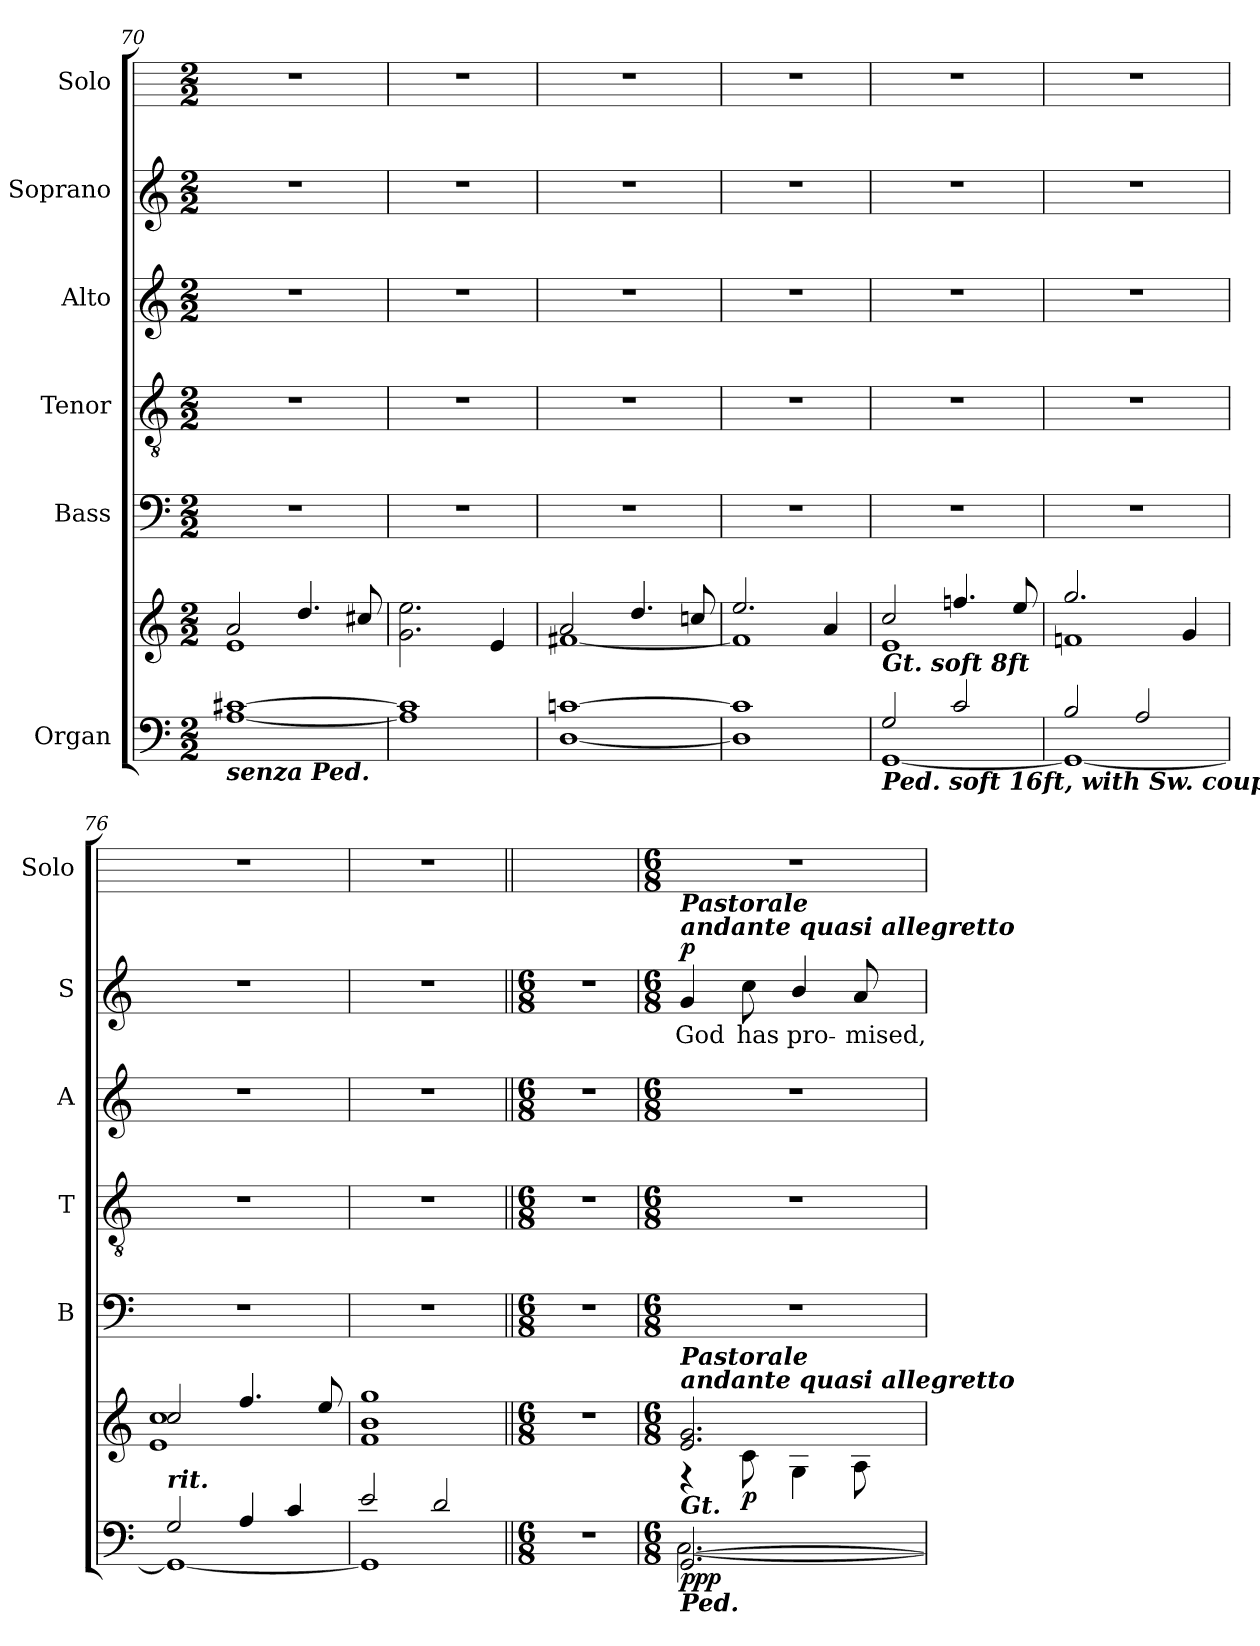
**kern	**kern	**dynam	**kern	**kern	**kern	**kern	**text	**dynam	**kern
*part6	*part6	*part6	*part5	*part4	*part3	*part2	*part2	*part2	*part1
*staff7	*staff6	*staff6/7	*staff5	*staff4	*staff3	*staff2	*staff2	*staff2	*staff1
*I"Organ	*	*	*I"Bass	*I"Tenor	*I"Alto	*I"Soprano	*	*	*I"Solo
*	*	*	*I'B	*I'T	*I'A	*I'S	*	*	*I'Solo
*clefF4	*clefG2	*	*clefF4	*clefGv2	*clefG2	*clefG2	*	*	*
*k[]	*k[]	*	*k[]	*k[]	*k[]	*k[]	*	*	*
*C:	*C:	*	*C:	*C:	*C:	*C:	*	*	*
*M2/2	*M2/2	*	*M2/2	*M2/2	*M2/2	*M2/2	*	*	*M2/2
=70	=70	=70	=70	=70	=70	=70	=70	=70	=70
*^	*^	*	*	*	*	*	*	*	*
!LO:TX:b:Bi:t=senza Ped.	!	!	!	!	!	!	!	!	!	!	!
[1c#X/	[1A\	2a/	1e\	.	1r	1r	1r	1r	.	.	1r
.	.	4.dd/	.	.	.	.	.	.	.	.	.
.	.	8cc#X/	.	.	.	.	.	.	.	.	.
=71	=71	=71	=71	=71	=71	=71	=71	=71	=71	=71	=71
1c#/]	1A\]	2.ryy	2.g\ 2.ee\	.	1r	1r	1r	1r	.	.	1r
.	.	4e/	4ryy	.	.	.	.	.	.	.	.
=72	=72	=72	=72	=72	=72	=72	=72	=72	=72	=72	=72
[1cn/	[1D\	2a/	[1f#X\	.	1r	1r	1r	1r	.	.	1r
.	.	4.dd/	.	.	.	.	.	.	.	.	.
.	.	8ccn/	.	.	.	.	.	.	.	.	.
=73	=73	=73	=73	=73	=73	=73	=73	=73	=73	=73	=73
1c/]	1D\]	2.ee/	1f#\]	.	1r	1r	1r	1r	.	.	1r
.	.	4a/	.	.	.	.	.	.	.	.	.
=74	=74	=74	=74	=74	=74	=74	=74	=74	=74	=74	=74
!LO:TX:a:Bi:t=Gt. soft 8ft	!	!	!	!	!	!	!	!	!	!	!
!LO:TX:b:Bi:t=Ped. soft 16ft, with Sw. coupd.	!	!	!	!	!	!	!	!	!	!	!
2G/	[1GG\	2cc/	1e\	.	1r	1r	1r	1r	.	.	1r
2c/	.	4.ffn/	.	.	.	.	.	.	.	.	.
.	.	8ee/	.	.	.	.	.	.	.	.	.
=75	=75	=75	=75	=75	=75	=75	=75	=75	=75	=75	=75
2B/	1GG\_	2.gg/	1fn\	.	1r	1r	1r	1r	.	.	1r
2A/	.	.	.	.	.	.	.	.	.	.	.
.	.	4g/	.	.	.	.	.	.	.	.	.
=76	=76	=76	=76	=76	=76	=76	=76	=76	=76	=76	=76
!LO:TX:a:Bi:t=rit.	!	!	!	!	!	!	!	!	!	!	!
2G/	1GG\_	2cc/	1e\ 1cc\	.	1r	1r	1r	1r	.	.	1r
4A/	.	4.ff/	.	.	.	.	.	.	.	.	.
4c/	.	.	.	.	.	.	.	.	.	.	.
.	.	8ee/	.	.	.	.	.	.	.	.	.
=77	=77	=77	=77	=77	=77	=77	=77	=77	=77	=77	=77
2e/	1GG\]	1gg/	1f\ 1b\	.	1r	1r	1r	1r	.	.	1r
2d/	.	.	.	.	.	.	.	.	.	.	.
*v	*v	*	*	*	*	*	*	*	*	*	*
*	*v	*v	*	*	*	*	*	*	*	*
=78||	=78||	=78||	=78||	=78||	=78||	=78||	=78||	=78||	=78||
*M6/8	*M6/8	*	*M6/8	*M6/8	*M6/8	*M6/8	*	*	*
2.r	2.r	.	2.r	2.r	2.r	2.r	.	.	2.ryy
!!LO:LB:g=z
=79	=79	=79	=79	=79	=79	=79	=79	=79	=79
*M6/8	*M6/8	*	*M6/8	*M6/8	*M6/8	*M6/8	*	*	*M6/8
*	*MM52	*	*	*	*	*	*	*	*
*^	*^	*	*	*	*	*	*	*	*
!	!	!	!	!	!	!	!	!LO:TX:a:Bi:t=Pastorale\nandante quasi allegretto	!	!	!
!	!	!LO:TX:a:Bi:t=Pastorale\nandante quasi allegretto	!	!	!	!	!	!	!	!	!
!LO:TX:a:Bi:t=Gt.	!	!	!	!	!	!	!	!	!	!	!
!LO:TX:b:Bi:t=Ped.	!	!	!	!	!	!	!	!	!	!	!
!	!	!	!	!LO:DY:b=2	!	!	!	!	!LO:LY:b	!	!
!	!	!	!	!LO:DY:n=1:b=2	!	!	!	!	!	!	!
!	!	!	!	!LO:DY:n=2:b	!	!	!	!	!	!LO:DY:b	!
[2.GG/	[2.C\	2.e/ 2.g/	4r	p p p	2.r	2.r	2.r	4g	God	p	2.r
!	!	!	!	!LO:DY:n=3:b	!	!	!	!	!LO:LY:b	!	!
.	.	.	8c\	p	.	.	.	8cc	has	.	.
!	!	!	!	!	!	!	!	!	!LO:LY:b	!	!
.	.	.	4G\	.	.	.	.	4b/	pro-	.	.
!	!	!	!	!	!	!	!	!	!LO:LY:b	!	!
.	.	.	8A\	.	.	.	.	8a	-mised,	.	.
*v	*v	*	*	*	*	*	*	*	*	*	*
*	*v	*v	*	*	*	*	*	*	*	*
=	=	=	=	=	=	=	=	=	=
*-	*-	*-	*-	*-	*-	*-	*-	*-	*-
